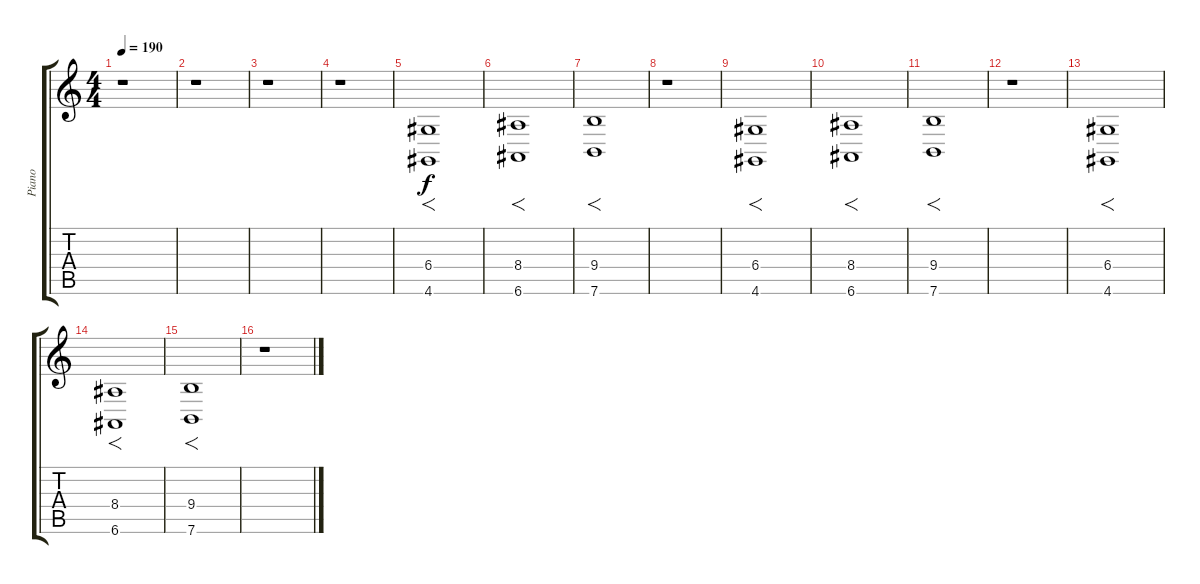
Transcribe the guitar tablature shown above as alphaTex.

\track ("Piano" "Piano") {instrument acousticgrandpiano}
\staff {score tabs}
\tuning (E4 B3 G3 D3 A2 E2) {hide}
\ts (4 4)
\tempo 190
\clef g2
\ks c
r.1{dy f} |
r.1 |
r.1 |
r.1 |
(6.4 4.6).1{f volume 16 instrument electricgrandpiano} |
(8.4 6.6).1{f} |
(9.4 7.6).1{f} |
r.1 |
(6.4 4.6).1{f} |
(8.4 6.6).1{f} |
(9.4 7.6).1{f} |
r.1 |
(6.4 4.6).1{f} |
(8.4 6.6).1{f} |
(9.4 7.6).1{f} |
r.1
